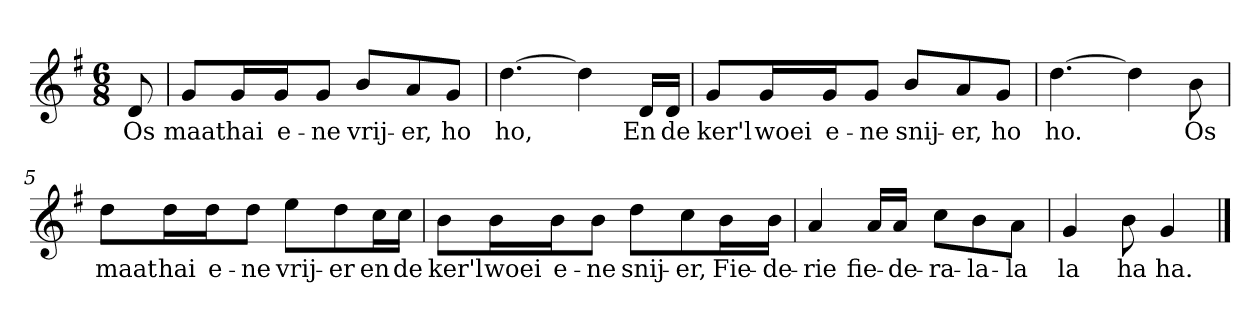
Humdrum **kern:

**kern	**text
*part1	*part1
*staff1	*staff1
*clefG2	*
*k[f#]	*
*G:	*
*M6/8	*
*MM120	*
=	=
8d	Os
=1	=1
8g/L	maat
16g/L	hai
16g/J	e-
8g/J	-ne
8b/L	vrij-
8a/	-er,
8g/J	ho
=2	=2
[4.dd	ho,
4dd]	.
16d/LL	En
16d/JJ	de
=3	=3
8g/L	ker'l
16g/L	woei
16g/J	e-
8g/J	-ne
8b/L	snij-
8a/	-er,
8g/J	ho
=4	=4
[4.dd	ho.
4dd]	.
8b	Os
=5	=5
8dd\L	maat
16dd\L	hai
16dd\J	e-
8dd\J	-ne
8ee\L	vrij-
8dd\	-er
16cc\L	en
16cc\JJ	de
=6	=6
8b\L	ker'l
16b\L	woei
16b\J	e-
8b\J	-ne
8dd\L	snij-
8cc\	-er,
16b\L	Fie-
16b\JJ	-de-
=7	=7
4a	-rie
16a/LL	fie-
16a/JJ	-de-
8cc\L	-ra-
8b\	-la-
8a\J	-la
=8	=8
4g	la
8b	ha
4g	ha.
==	==
*-	*-
